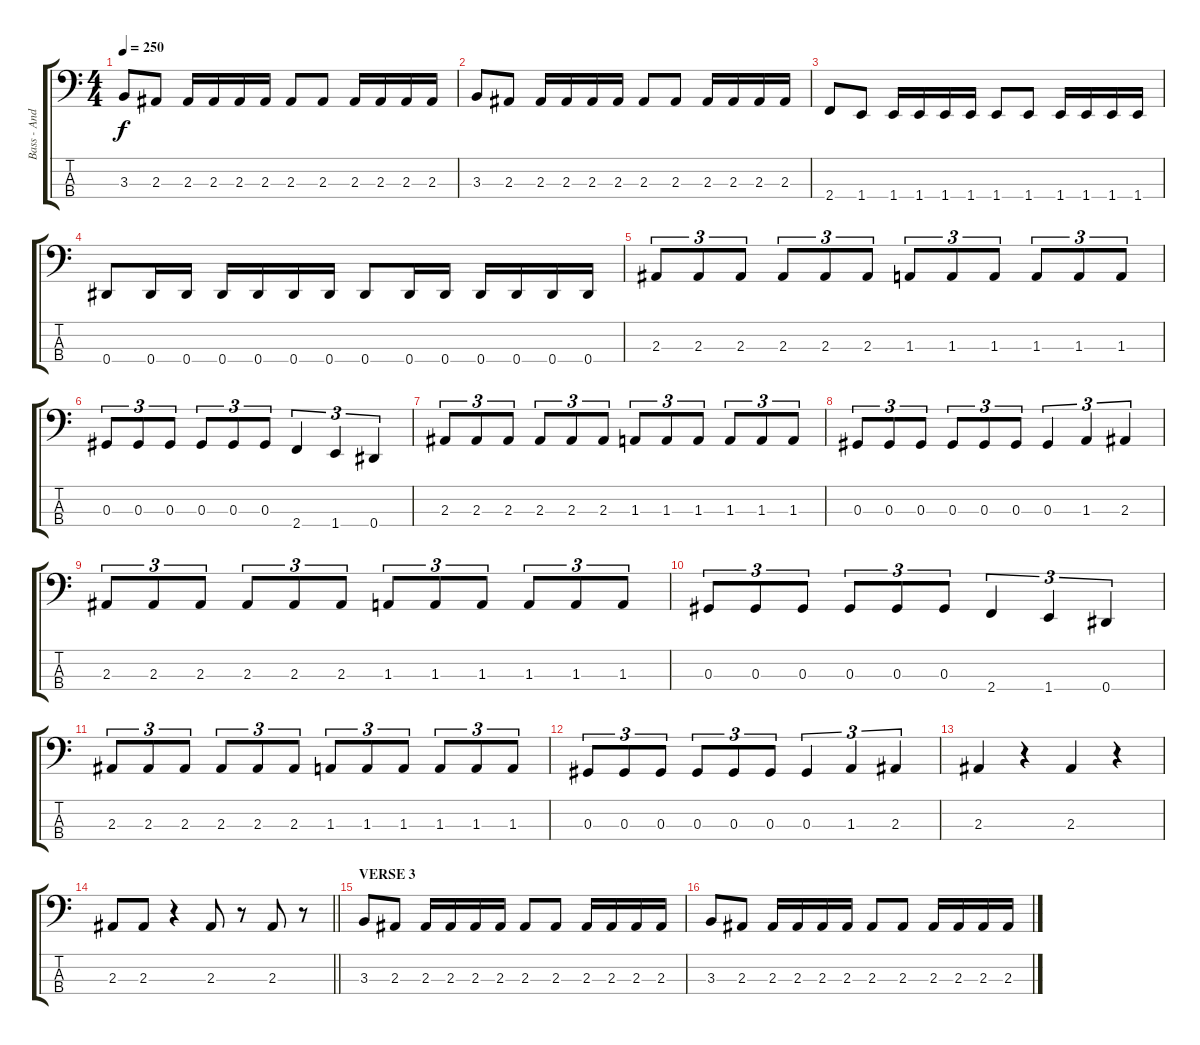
\track ("Bass - Andre Hartoonian" "Bass - And") {instrument slapbass2}
\staff {score tabs}
\tuning (Gb2 Db2 Ab1 Eb1) {hide}
\ts (4 4)
\tempo 250
\clef f4
\ks c
3.3.8{dy f} 2.3.8 2.3.16 2.3.16 2.3.16 2.3.16 2.3.8 2.3.8 2.3.16 2.3.16 2.3.16 2.3.16 |
3.3.8 2.3.8 2.3.16 2.3.16 2.3.16 2.3.16 2.3.8 2.3.8 2.3.16 2.3.16 2.3.16 2.3.16 |
2.4.8 1.4.8 1.4.16 1.4.16 1.4.16 1.4.16 1.4.8 1.4.8 1.4.16 1.4.16 1.4.16 1.4.16 |
0.4.8 0.4.16 0.4.16 0.4.16 0.4.16 0.4.16 0.4.16 0.4.8 0.4.16 0.4.16 0.4.16 0.4.16 0.4.16 0.4.16 |
2.3.8{tu (3 2)} 2.3.8{tu (3 2)} 2.3.8{tu (3 2)} 2.3.8{tu (3 2)} 2.3.8{tu (3 2)} 2.3.8{tu (3 2)} 1.3.8{tu (3 2)} 1.3.8{tu (3 2)} 1.3.8{tu (3 2)} 1.3.8{tu (3 2)} 1.3.8{tu (3 2)} 1.3.8{tu (3 2)} |
0.3.8{tu (3 2)} 0.3.8{tu (3 2)} 0.3.8{tu (3 2)} 0.3.8{tu (3 2)} 0.3.8{tu (3 2)} 0.3.8{tu (3 2)} 2.4.4{tu (3 2)} 1.4.4{tu (3 2)} 0.4.4{tu (3 2)} |
2.3.8{tu (3 2)} 2.3.8{tu (3 2)} 2.3.8{tu (3 2)} 2.3.8{tu (3 2)} 2.3.8{tu (3 2)} 2.3.8{tu (3 2)} 1.3.8{tu (3 2)} 1.3.8{tu (3 2)} 1.3.8{tu (3 2)} 1.3.8{tu (3 2)} 1.3.8{tu (3 2)} 1.3.8{tu (3 2)} |
0.3.8{tu (3 2)} 0.3.8{tu (3 2)} 0.3.8{tu (3 2)} 0.3.8{tu (3 2)} 0.3.8{tu (3 2)} 0.3.8{tu (3 2)} 0.3.4{tu (3 2)} 1.3.4{tu (3 2)} 2.3.4{tu (3 2)} |
2.3.8{tu (3 2)} 2.3.8{tu (3 2)} 2.3.8{tu (3 2)} 2.3.8{tu (3 2)} 2.3.8{tu (3 2)} 2.3.8{tu (3 2)} 1.3.8{tu (3 2)} 1.3.8{tu (3 2)} 1.3.8{tu (3 2)} 1.3.8{tu (3 2)} 1.3.8{tu (3 2)} 1.3.8{tu (3 2)} |
0.3.8{tu (3 2)} 0.3.8{tu (3 2)} 0.3.8{tu (3 2)} 0.3.8{tu (3 2)} 0.3.8{tu (3 2)} 0.3.8{tu (3 2)} 2.4.4{tu (3 2)} 1.4.4{tu (3 2)} 0.4.4{tu (3 2)} |
2.3.8{tu (3 2)} 2.3.8{tu (3 2)} 2.3.8{tu (3 2)} 2.3.8{tu (3 2)} 2.3.8{tu (3 2)} 2.3.8{tu (3 2)} 1.3.8{tu (3 2)} 1.3.8{tu (3 2)} 1.3.8{tu (3 2)} 1.3.8{tu (3 2)} 1.3.8{tu (3 2)} 1.3.8{tu (3 2)} |
0.3.8{tu (3 2)} 0.3.8{tu (3 2)} 0.3.8{tu (3 2)} 0.3.8{tu (3 2)} 0.3.8{tu (3 2)} 0.3.8{tu (3 2)} 0.3.4{tu (3 2)} 1.3.4{tu (3 2)} 2.3.4{tu (3 2)} |
2.3.4 r.4 2.3.4 r.4 |
\barLineRight lightlight
2.3.8 2.3.8 r.4 2.3.8 r.8 2.3.8 r.8 |
\section ("" "VERSE 3")
3.3.8 2.3.8 2.3.16 2.3.16 2.3.16 2.3.16 2.3.8 2.3.8 2.3.16 2.3.16 2.3.16 2.3.16 |
3.3.8 2.3.8 2.3.16 2.3.16 2.3.16 2.3.16 2.3.8 2.3.8 2.3.16 2.3.16 2.3.16 2.3.16
